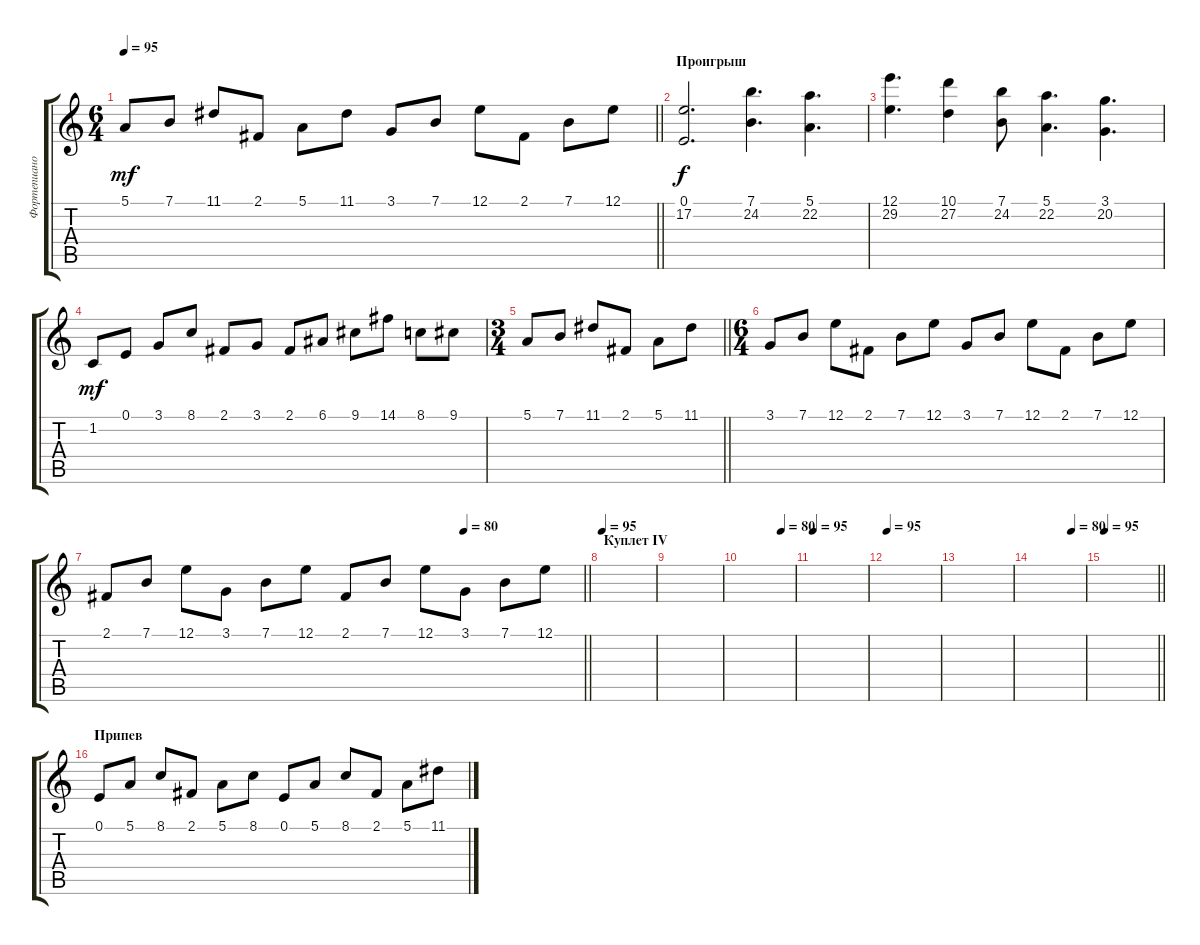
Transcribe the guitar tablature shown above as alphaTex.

\track ("Фортепиано" "Фортепиано") {instrument brightacousticpiano}
\staff {score tabs}
\tuning (E4 B3 G3 D3 A2 E2) {hide}
\ts (6 4)
\tempo 95
\clef g2
\barLineRight lightlight
\ks c
5.1.8{dy mf} 7.1.8 11.1.8 2.1.8 5.1.8 11.1.8 3.1.8 7.1.8 12.1.8 2.1.8 7.1.8 12.1.8 |
\section ("" "Проигрыш")
(0.1 17.2).2{d dy f} (7.1 24.2).4{d} (5.1 22.2).4{d} |
(12.1 29.2).4{d} (10.1 27.2).4 (7.1 24.2).8 (5.1 22.2).4{d} (3.1 20.2).4{d} |
1.2.8{dy mf} 0.1.8 3.1.8 8.1.8 2.1.8 3.1.8 2.1.8 6.1.8 9.1.8 14.1.8 8.1.8 9.1.8 |
\ts (3 4)
\barLineRight lightlight
5.1.8 7.1.8 11.1.8 2.1.8 5.1.8 11.1.8 |
\ts (6 4)
3.1.8 7.1.8 12.1.8 2.1.8 7.1.8 12.1.8 3.1.8 7.1.8 12.1.8 2.1.8 7.1.8 12.1.8 |
\tempo (80 0.75)
\barLineRight lightlight
2.1.8 7.1.8 12.1.8 3.1.8 7.1.8 12.1.8 2.1.8 7.1.8 12.1.8 3.1.8 7.1.8 12.1.8 |
\section ("" "Куплет IV")
\tempo 95
|
|
\tempo (80 0.75)
|
\tempo 95
|
\tempo 95
|
|
\tempo (80 0.75)
|
\tempo 95
\barLineRight lightlight
|
\section ("" "Припев")
0.1.8 5.1.8 8.1.8 2.1.8 5.1.8 8.1.8 0.1.8 5.1.8 8.1.8 2.1.8 5.1.8 11.1.8
